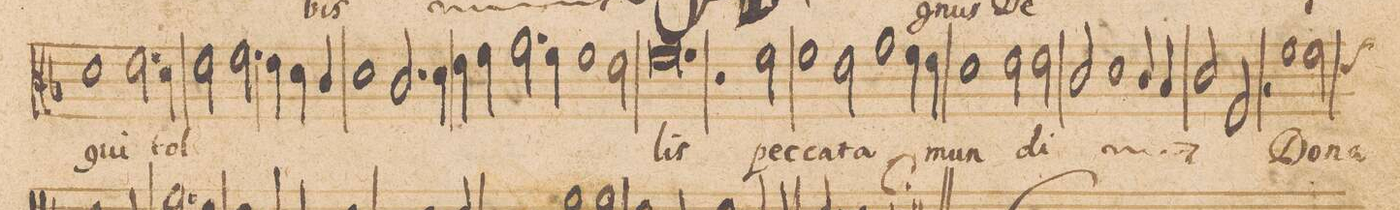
**kern	**text
*I"Canto	*
*clefC3	*
*k[b-]	*
*met(C|)	*
*M2/1	*
1d	qui
2.e\	tol-
4d\	.
=32	=32
2e\	.
2.f\	.
4e\	.
4d\	.
4c/	.
=33	=33
1d	.
2.c/	.
4d\	.
=34	=34
4e\	.
4f\	.
2.g\	.
4f\	.
1f\	.
=35-	=35-
2e\	.
0.f	-lis
=36-	=36-
=37	=37
2r	.
2f\	pec-
1f	-ca-
=38-	=38-
2e\	-ta
1g	.
4f\	mun-
4e\	.
=39	=39
1d	.
2e\	.
2e\	-di
=40	=40
*	*ij
2c/	mun-
1d	.
4c/	.
4B-/	.
=41	=41
2c/	.
2F/	-di
*	*Xij
2r	.
1f\	Do-
=42-	=42-
*custos:d	*
2f\	-na
*-	*-
